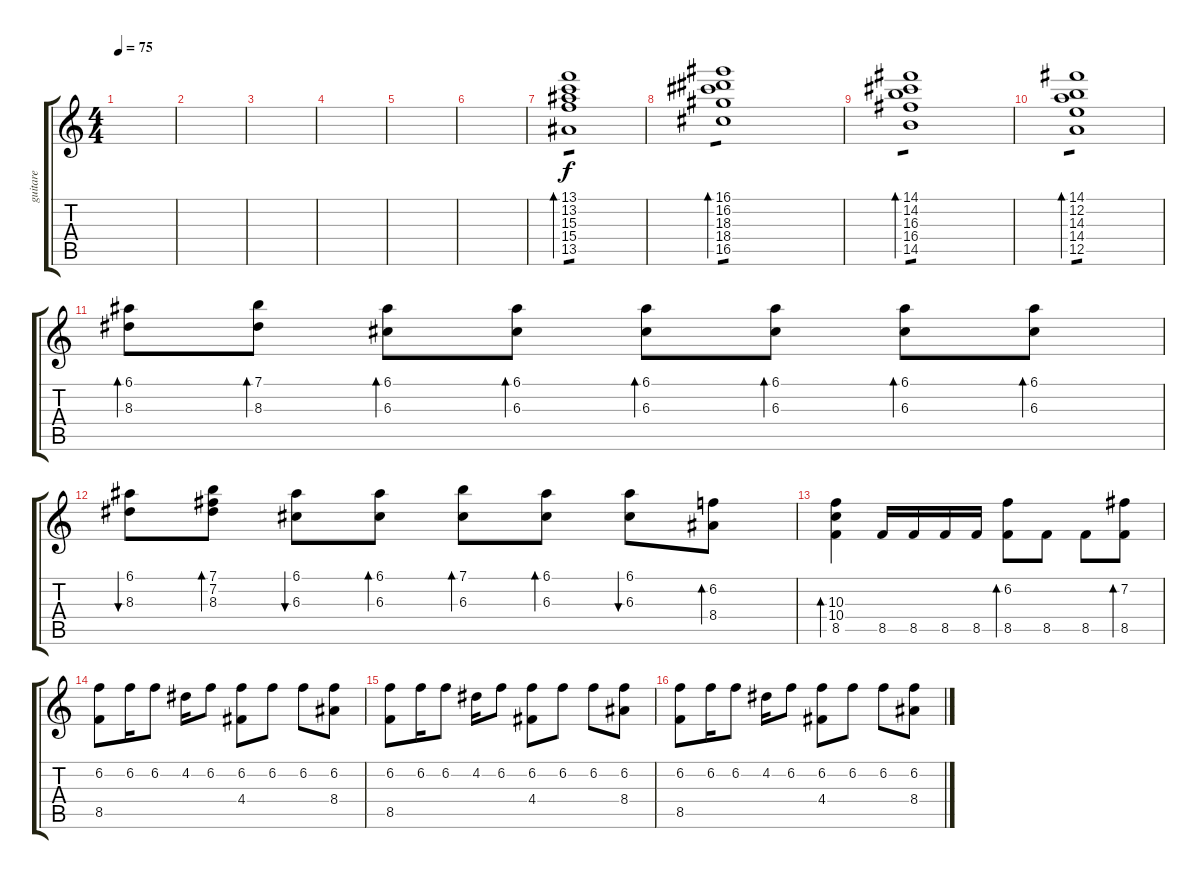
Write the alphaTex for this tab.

\track ("guitare" "guitare") {instrument acousticguitarsteel}
\staff {score tabs}
\tuning (E4 B3 G3 D3 A2 D2) {hide}
\ts (4 4)
\tempo 75
\clef g2
\ks c
|
|
|
|
|
|
(13.1 13.2 15.3 15.4 13.5).1{bd 480 tp 1} |
(16.1 16.2 18.3 18.4 16.5).1{bd 480 tp 1} |
(14.1 14.2 16.3 16.4 14.5).1{bd 480 tp 1} |
(14.1 12.2 14.3 14.4 12.5).1{bd 480 tp 1} |
(6.1 8.3).8{bd 120} (7.1 8.3).8{bd 120} (6.1 6.3).8{bd 120} (6.1 6.3).8{bd 120} (6.1 6.3).8{bd 120} (6.1 6.3).8{bd 120} (6.1 6.3).8{bd 120} (6.1 6.3).8{bd 120} |
(6.1 8.3).8{bu 240} (7.1 7.2 8.3).8{bd 240} (6.1 6.3).8{bu 240} (6.1 6.3).8{bd 240} (7.1 6.3).8{bd 240} (6.1 6.3).8{bd 240} (6.1 6.3).8{bu 240} (6.2 8.4).8{bd 240} |
(10.3 10.4 8.5).4{bd 240} 8.5.16 8.5.16 8.5.16 8.5.16 (6.2 8.5).8{bd 120} 8.5.8 8.5.8 (7.2 8.5).8{bd 120} |
(6.2 8.5).8 6.2.16 6.2.8 4.2.16 6.2.8 (6.2 4.4).8 6.2.8 6.2.8 (6.2 8.4).8 |
(6.2 8.5).8 6.2.16 6.2.8 4.2.16 6.2.8 (6.2 4.4).8 6.2.8 6.2.8 (6.2 8.4).8 |
(6.2 8.5).8 6.2.16 6.2.8 4.2.16 6.2.8 (6.2 4.4).8 6.2.8 6.2.8 (6.2 8.4).8
